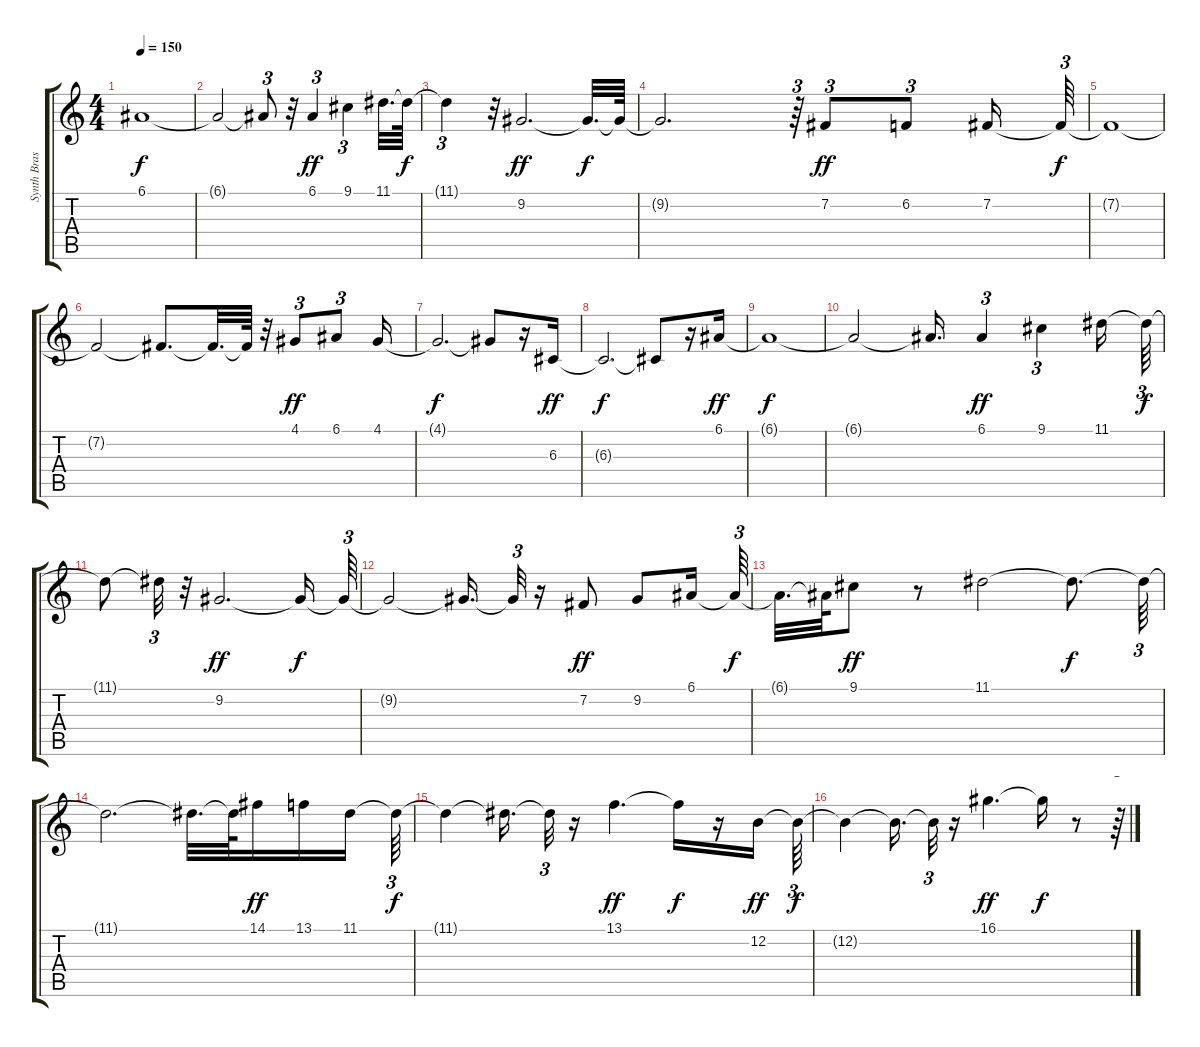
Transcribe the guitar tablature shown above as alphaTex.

\track ("Synth Brass" "Synth Bras") {instrument synthbrass1}
\staff {score tabs}
\tuning (E4 B3 G3 D3 A2 E2) {hide}
\ts (4 4)
\tempo 150
\clef g2
\ks c
6.1{t}.1{dy f} |
6.1{t}.2 6.1{t}.8{tu (3 2)} r.32 6.1.4{tu (3 2) dy ff} 9.1.4{tu (3 2)} 11.1.32{d} 11.1{t}.64{dy f} |
11.1{t}.4{tu (3 2)} r.32 9.2.2{d dy ff} 9.2{t}.32{d dy f} 9.2{t}.64 |
9.2{t}.2{d} r.64{tu (3 2)} 7.2.8{tu (3 2) dy ff} 6.2.8{tu (3 2)} 7.2.16 7.2{t}.64{tu (3 2) dy f} |
7.2{t}.1 |
7.2{t}.2 7.2{t}.8{d} 7.2{t}.32{d} 7.2{t}.64 r.32 4.1.8{tu (3 2) dy ff} 6.1.8{tu (3 2)} 4.1.16 |
4.1{t}.2{d dy f} 4.1{t}.8 r.16 6.3.16{dy ff} |
6.3{t}.2{d dy f} 6.3{t}.8 r.16 6.1.16{dy ff} |
6.1{t}.1{dy f} |
6.1{t}.2 6.1{t}.16{d} 6.1.4{tu (3 2) dy ff} 9.1.4{tu (3 2)} 11.1.16 11.1{t}.64{tu (3 2) dy f} |
11.1{t}.8 11.1{t}.32{tu (3 2)} r.32 9.2.2{d dy ff} 9.2{t}.16{dy f} 9.2{t}.64{tu (3 2)} |
9.2{t}.2 9.2{t}.16{d} 9.2{t}.32{tu (3 2)} r.16 7.2.8{dy ff} 9.2.8 6.1.16 6.1{t}.64{tu (3 2) dy f} |
6.1{t}.32{d} 6.1{t}.64 9.1.8{dy ff} r.8 11.1.2 11.1{t}.8{d dy f} 11.1{t}.64{tu (3 2)} |
11.1{t}.2{d} 11.1{t}.32{d} 11.1{t}.64 14.1.16{dy ff} 13.1.16 11.1.16 11.1{t}.64{tu (3 2) dy f} |
11.1{t}.4 11.1{t}.16{d} 11.1{t}.32{tu (3 2)} r.16 13.1.4{d dy ff} 13.1{t}.16{dy f} r.16 12.2.16{dy ff} 12.2{t}.64{tu (3 2) dy f} |
12.2{t}.4 12.2{t}.16{d} 12.2{t}.32{tu (3 2)} r.16 16.1.4{d dy ff} 16.1{t}.16{dy f} r.8 r.64{tu (3 2)}
